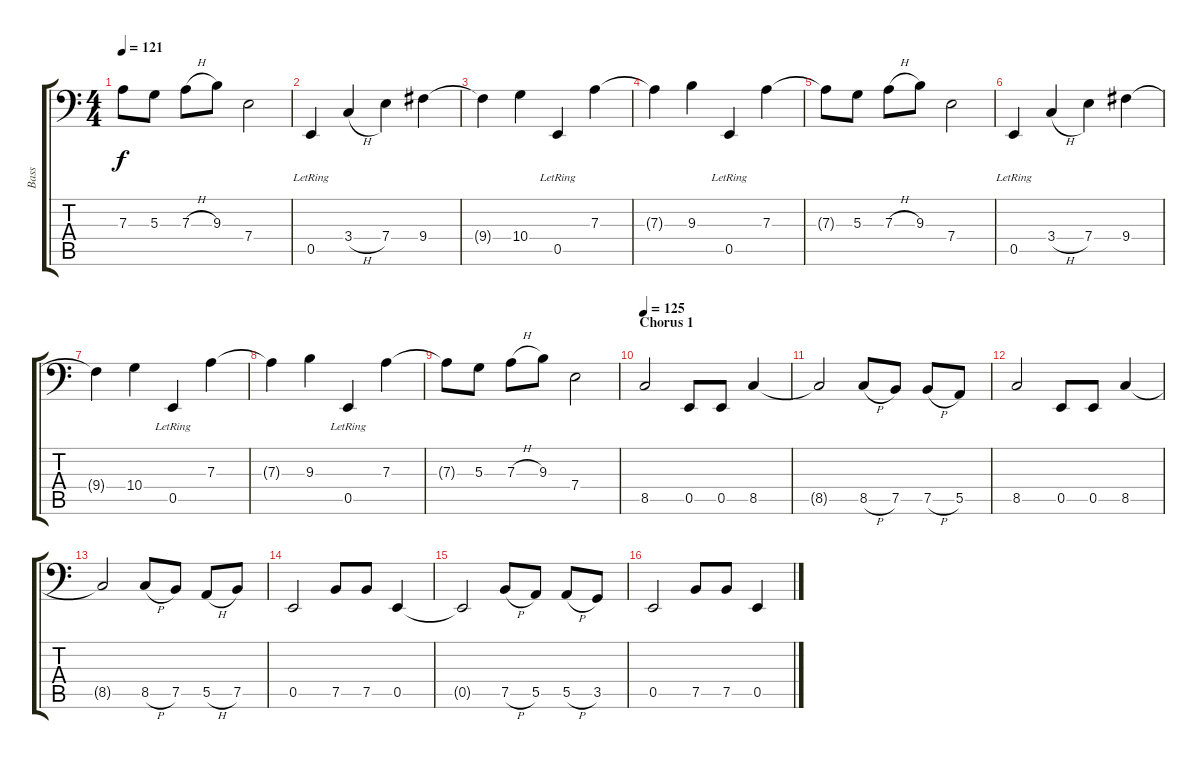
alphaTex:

\track ("Bass" "Bass") {instrument electricbassfinger}
\staff {score tabs}
\tuning (B2 Gb2 D2 A1 E1 B0) {hide}
\ts (4 4)
\tempo 121
\clef f4
\ks c
7.3{t}.8{dy f} 5.3.8 7.3{h}.8 9.3.8 7.4.2 |
0.5{lr}.4 3.4{h}.4 7.4.4 9.4.4 |
9.4{t}.4 10.4.4 0.5{lr}.4 7.3.4 |
7.3{t}.4 9.3.4 0.5{lr}.4 7.3.4 |
7.3{t}.8 5.3.8 7.3{h}.8 9.3.8 7.4.2 |
0.5{lr}.4 3.4{h}.4 7.4.4 9.4.4 |
9.4{t}.4 10.4.4 0.5{lr}.4 7.3.4 |
7.3{t}.4 9.3.4 0.5{lr}.4 7.3.4 |
7.3{t}.8 5.3.8 7.3{h}.8 9.3.8 7.4.2 |
\section ("" "Chorus 1")
\tempo 125
8.5.2 0.5.8 0.5.8 8.5.4 |
8.5{t}.2 8.5{h}.8 7.5.8 7.5{h}.8 5.5.8 |
8.5.2 0.5.8 0.5.8 8.5.4 |
8.5{t}.2 8.5{h}.8 7.5.8 5.5{h}.8 7.5.8 |
0.5.2 7.5.8 7.5.8 0.5.4 |
0.5{t}.2 7.5{h}.8 5.5.8 5.5{h}.8 3.5.8 |
0.5.2 7.5.8 7.5.8 0.5.4
